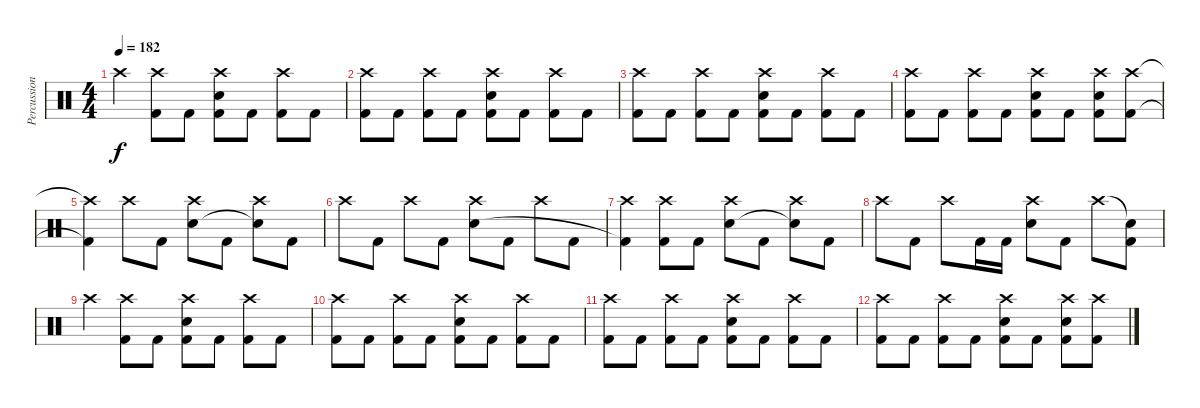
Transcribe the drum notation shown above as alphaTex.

\track ("Percussion" "Percussion") {instrument percussion}
\staff {score}
\articulation defaults
\ts (4 4)
\tempo 182
\clef neutral
\ks c "Crash high (hit)".4{dy f}
("Crash high (hit)" "Kick (hit) 2").8 "Kick (hit) 2".8 ("Crash high (hit)" "Electric Snare (hit)" "Kick (hit) 2").8 "Kick (hit) 2".8 ("Crash high (hit)" "Kick (hit) 2").8 "Kick (hit) 2".8 |
("Crash high (hit)" "Kick (hit) 2").8 "Kick (hit) 2".8 ("Crash high (hit)" "Kick (hit) 2").8 "Kick (hit) 2".8 ("Crash high (hit)" "Electric Snare (hit)" "Kick (hit) 2").8 "Kick (hit) 2".8 ("Crash high (hit)" "Kick (hit) 2").8 "Kick (hit) 2".8 |
("Crash high (hit)" "Kick (hit) 2").8 "Kick (hit) 2".8 ("Crash high (hit)" "Kick (hit) 2").8 "Kick (hit) 2".8 ("Crash high (hit)" "Electric Snare (hit)" "Kick (hit) 2").8 "Kick (hit) 2".8 ("Crash high (hit)" "Kick (hit) 2").8 "Kick (hit) 2".8 |
("Crash high (hit)" "Kick (hit) 2").8 "Kick (hit) 2".8 ("Crash high (hit)" "Kick (hit) 2").8 "Kick (hit) 2".8 ("Crash high (hit)" "Electric Snare (hit)" "Kick (hit) 2").8 "Kick (hit) 2".8 ("Crash high (hit)" "Electric Snare (hit)" "Kick (hit) 2").8 ("Crash high (hit)" "Kick (hit) 2").8 |
("Crash high (hit)"{t} "Kick (hit) 2"{t}).4 "Crash high (hit)".8 "Kick (hit) 2".8 ("Crash high (hit)" "Electric Snare (hit)").8 "Kick (hit) 2".8 ("Crash high (hit)" "Snare (hit)"{t}).8 "Kick (hit) 2".8 |
"Crash high (hit)".8 "Kick (hit) 2".8 "Crash high (hit)".8 "Kick (hit) 2".8 ("Crash high (hit)" "Electric Snare (hit)").8 "Kick (hit) 2".8 "Crash high (hit)".8 "Kick (hit) 2".8 |
("Crash high (hit)" "Kick (hit) 2"{t}).4 ("Crash high (hit)" "Kick (hit) 2").8 "Kick (hit) 2".8 ("Crash high (hit)" "Electric Snare (hit)").8 "Kick (hit) 2".8 ("Crash high (hit)" "Snare (hit)"{t}).8 "Kick (hit) 2".8 |
"Crash high (hit)".8 "Kick (hit) 2".8 "Crash high (hit)".8 "Kick (hit) 2".16 "Kick (hit) 2".16 ("Crash high (hit)" "Electric Snare (hit)").8 "Kick (hit) 2".8 "Crash high (hit)".8 ("Snare (hit)"{t} "Kick (hit) 2").8 |
"Crash high (hit)".4 ("Crash high (hit)" "Kick (hit) 2").8 "Kick (hit) 2".8 ("Crash high (hit)" "Electric Snare (hit)" "Kick (hit) 2").8 "Kick (hit) 2".8 ("Crash high (hit)" "Kick (hit) 2").8 "Kick (hit) 2".8 |
("Crash high (hit)" "Kick (hit) 2").8 "Kick (hit) 2".8 ("Crash high (hit)" "Kick (hit) 2").8 "Kick (hit) 2".8 ("Crash high (hit)" "Electric Snare (hit)" "Kick (hit) 2").8 "Kick (hit) 2".8 ("Crash high (hit)" "Kick (hit) 2").8 "Kick (hit) 2".8 |
("Crash high (hit)" "Kick (hit) 2").8 "Kick (hit) 2".8 ("Crash high (hit)" "Kick (hit) 2").8 "Kick (hit) 2".8 ("Crash high (hit)" "Electric Snare (hit)" "Kick (hit) 2").8 "Kick (hit) 2".8 ("Crash high (hit)" "Kick (hit) 2").8 "Kick (hit) 2".8 |
("Crash high (hit)" "Kick (hit) 2").8 "Kick (hit) 2".8 ("Crash high (hit)" "Kick (hit) 2").8 "Kick (hit) 2".8 ("Crash high (hit)" "Electric Snare (hit)" "Kick (hit) 2").8 "Kick (hit) 2".8 ("Crash high (hit)" "Electric Snare (hit)" "Kick (hit) 2").8 ("Crash high (hit)" "Kick (hit) 2").8
